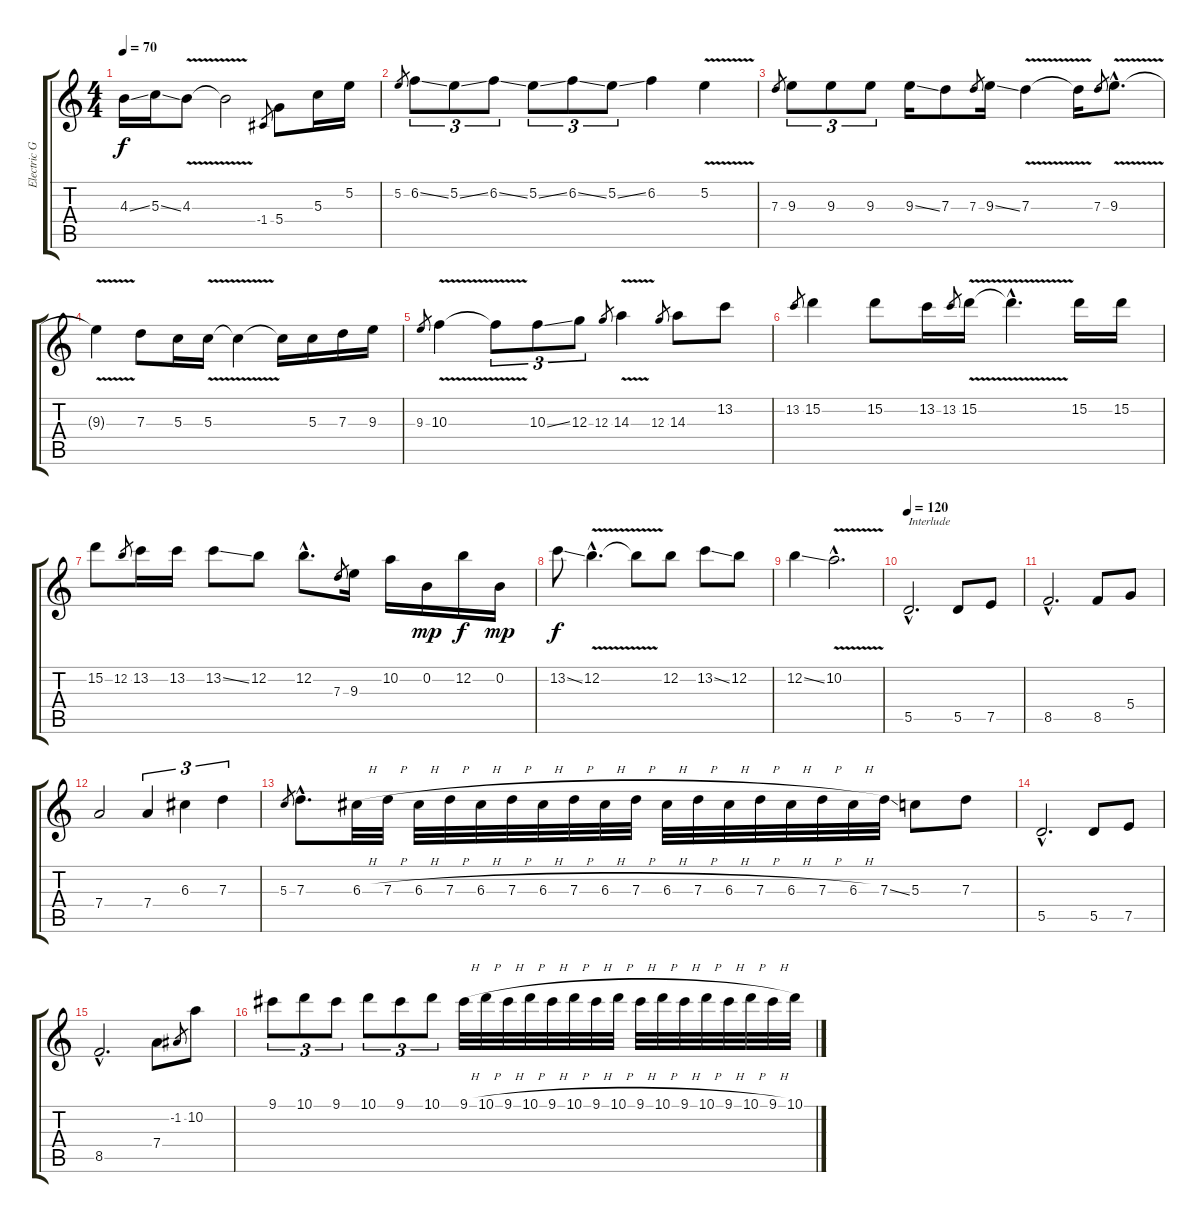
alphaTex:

\track ("Electric Guitar" "Electric G") {instrument overdrivenguitar}
\staff {score tabs}
\tuning (E4 B3 G3 D3 A2 E2) {hide}
\ts (4 4)
\tempo 70
\clef g2
\ks c
4.3{ss}.16{dy f} 5.3{ss}.16 4.3{v}.8 4.3{t}.2 -1.4.8{gr} 5.4.8 5.3.16 5.2.16 |
5.2.8{gr} 6.2{ss}.8{tu (3 2)} 5.2{ss}.8{tu (3 2)} 6.2{ss}.8{tu (3 2)} 5.2{ss}.8{tu (3 2)} 6.2{ss}.8{tu (3 2)} 5.2{ss}.8{tu (3 2)} 6.2.4 5.2{v}.4 |
7.3.8{gr} 9.3.8{tu (3 2)} 9.3.8{tu (3 2)} 9.3.8{tu (3 2)} 9.3{ss}.16 7.3.8 7.3.8{gr} 9.3{ss}.16 7.3{v}.4 7.3{t}.16 7.3.8{gr} 9.3{v hac}.8{d} |
9.3{t}.4 7.3.8 5.3.16 5.3{v}.16 5.3{t}.4 5.3{t}.16 5.3.16 7.3.16 9.3.16 |
9.3.8{gr} 10.3{v}.4 10.3{t}.8{tu (3 2)} 10.3{ss}.8{tu (3 2)} 12.3.8{tu (3 2)} 12.3.8{gr} 14.3{v}.4 12.3.8{gr} 14.3.8 13.2.8 |
13.2.8{gr} 15.2.4 15.2.8 13.2.16 13.2.8{gr} 15.2{v}.16 15.2{hac t}.4{d} 15.2.16 15.2.16 |
15.2.8 12.2.8{gr} 13.2.16 13.2.16 13.2{ss}.8 12.2.8 12.2{hac}.8{d} 7.3.8{gr} 9.3.16 10.2.16 0.2.16{dy mp} 12.2.16{dy f} 0.2.16{dy mp} |
13.2{ss}.8{dy f} 12.2{v hac}.4{d} 12.2{t}.8 12.2.8 13.2{ss}.8 12.2.8 |
12.2{ss}.4 10.2{v hac}.2{d} |
\tempo 120
5.5{hac}.2{d txt "Interlude"} 5.5.8 7.5.8 |
8.5{hac}.2{d} 8.5.8 5.4.8 |
7.4.2 7.4.4{tu (3 2)} 6.3.4{tu (3 2)} 7.3.4{tu (3 2)} |
5.3.8{gr} 7.3{hac}.8{d} 6.3{h}.32 7.3{h}.32 6.3{h}.32 7.3{h}.32 6.3{h}.32 7.3{h}.32 6.3{h}.32 7.3{h}.32 6.3{h}.32 7.3{h}.32 6.3{h}.32 7.3{h}.32 6.3{h}.32 7.3{h}.32 6.3{h}.32 7.3{h}.32 6.3{h}.32 7.3{ss}.32 5.3.8 7.3.8 |
5.5{hac}.2{d} 5.5.8 7.5.8 |
8.5{hac}.2{d} 7.4.8 -1.2.8{gr} 10.2.8 |
9.1.8{tu (3 2)} 10.1.8{tu (3 2)} 9.1.8{tu (3 2)} 10.1.8{tu (3 2)} 9.1.8{tu (3 2)} 10.1.8{tu (3 2)} 9.1{h}.32 10.1{h}.32 9.1{h}.32 10.1{h}.32 9.1{h}.32 10.1{h}.32 9.1{h}.32 10.1{h}.32 9.1{h}.32 10.1{h}.32 9.1{h}.32 10.1{h}.32 9.1{h}.32 10.1{h}.32 9.1{h}.32 10.1.32
